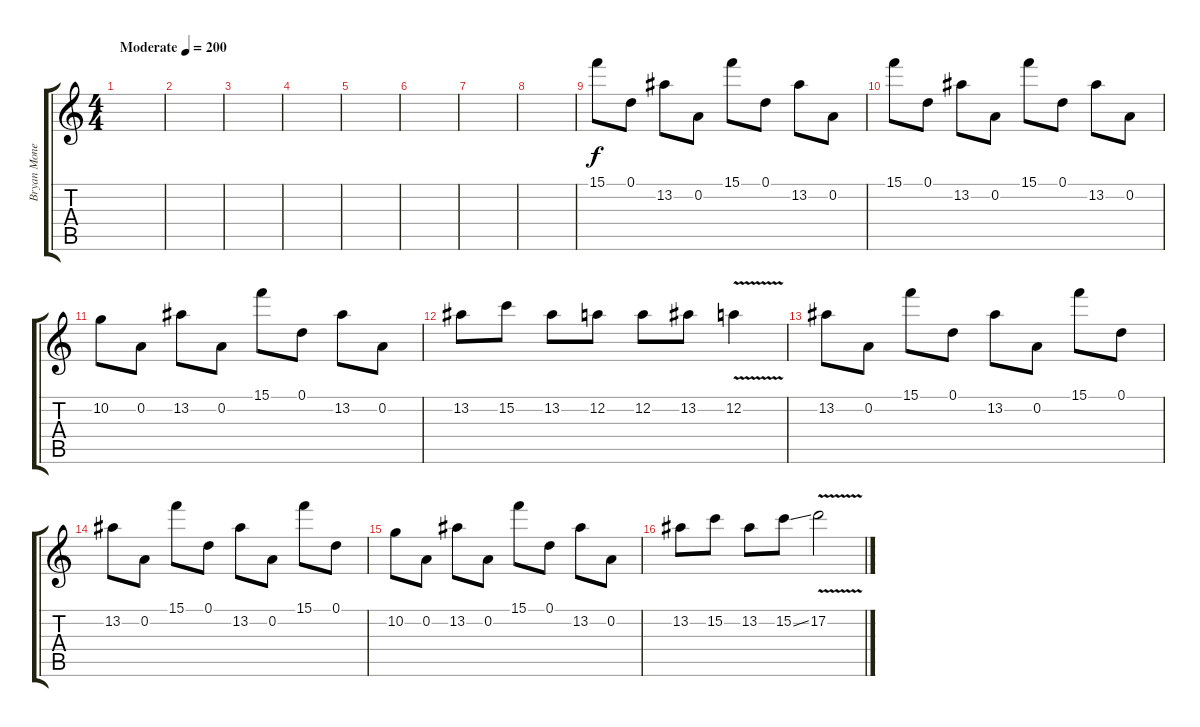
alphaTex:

\track ("Bryan Money" "Bryan Mone") {instrument distortionguitar}
\staff {score tabs}
\tuning (D4 A3 F3 C3 G2 C2) {hide}
\ts (4 4)
\tempo (200 "Moderate")
\clef g2
\ks c
|
|
|
|
|
|
|
|
15.1.8 0.1.8 13.2.8 0.2.8 15.1.8 0.1.8 13.2.8 0.2.8 |
15.1.8 0.1.8 13.2.8 0.2.8 15.1.8 0.1.8 13.2.8 0.2.8 |
10.2.8 0.2.8 13.2.8 0.2.8 15.1.8 0.1.8 13.2.8 0.2.8 |
13.2.8 15.2.8 13.2.8 12.2.8 12.2.8 13.2.8 12.2{v}.4 |
13.2.8 0.2.8 15.1.8 0.1.8 13.2.8 0.2.8 15.1.8 0.1.8 |
13.2.8 0.2.8 15.1.8 0.1.8 13.2.8 0.2.8 15.1.8 0.1.8 |
10.2.8 0.2.8 13.2.8 0.2.8 15.1.8 0.1.8 13.2.8 0.2.8 |
13.2.8 15.2.8 13.2.8 15.2{ss}.8 17.2{v}.2
